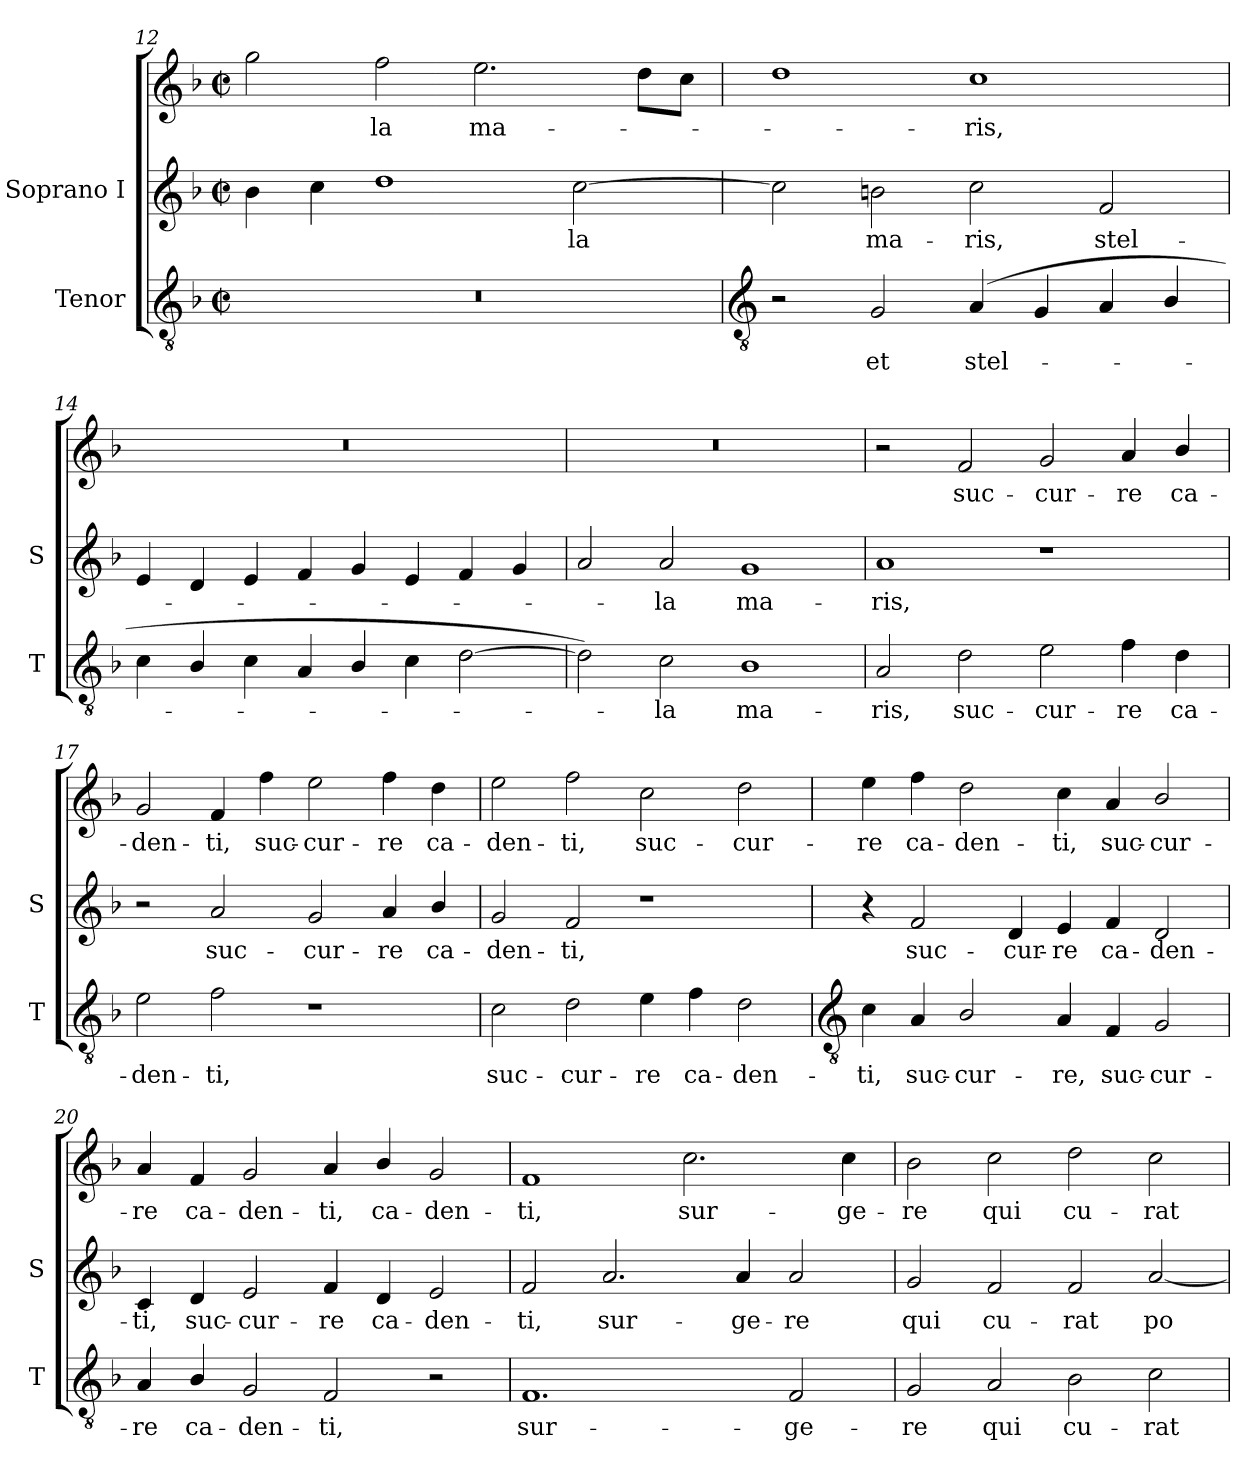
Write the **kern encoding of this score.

**kern	**text	**kern	**text	**kern	**text
*part2	*part2	*part1	*part1	*part1	*part1
*staff3	*staff3	*staff2	*staff2	*staff1	*staff1
*I"Tenor	*	*I"Soprano I	*	*	*
*I'T	*	*I'S	*	*	*
*clefGv2	*	*clefG2	*	*clefG2	*
*k[b-]	*	*k[b-]	*	*k[b-]	*
*F:	*	*F:	*	*F:	*
*M4/2	*	*M4/2	*	*M4/2	*
*met(c|)	*	*met(c|)	*	*met(c|)	*
=12	=12	=12	=12	=12	=12
0r	.	4b-	.	2gg	.
.	.	4cc	.	.	.
!	!	!	!	!	!LO:LY:b
.	.	1dd	.	2ff	la
!	!	!	!	!	!LO:LY:b
.	.	.	.	2.ee	ma-
!	!	!	!LO:LY:b	!	!
.	.	[2cc	la	.	.
.	.	.	.	8ddL	.
.	.	.	.	8ccJ	.
!!LO:LB:g=z
=13	=13	=13	=13	=13	=13
*clefGv2	*	*	*	*	*
2r	.	2cc]	.	1dd	.
!	!LO:LY:b	!	!LO:LY:b	!	!
2G	et	2bn	ma-	.	.
!	!LO:LY:b	!	!LO:LY:b	!	!LO:LY:b
(<4A	stel-	2cc	-ris,	1cc	ris,
4G	.	.	.	.	.
!	!	!	!LO:LY:b	!	!
4A	.	2f	stel-	.	.
4B-/	.	.	.	.	.
=14	=14	=14	=14	=14	=14
4c	.	4e	.	0r	.
4B-/	.	4d	.	.	.
4c	.	4e	.	.	.
4A	.	4f	.	.	.
4B-/	.	4g	.	.	.
4c	.	4e	.	.	.
[2d	.	4f	.	.	.
.	.	4g	.	.	.
=15	=15	=15	=15	=15	=15
2d])	.	2a	.	0r	.
!	!LO:LY:b	!	!LO:LY:b	!	!
2c	-la	2a	la	.	.
!	!LO:LY:b	!	!LO:LY:b	!	!
1B-	ma-	1g	ma-	.	.
=16	=16	=16	=16	=16	=16
!	!LO:LY:b	!	!LO:LY:b	!	!
2A	-ris,	1a	-ris,	2r	.
!	!LO:LY:b	!	!	!	!LO:LY:b
2d	suc-	.	.	2f	-suc-
!	!LO:LY:b	!	!	!	!LO:LY:b
2e	-cur-	1r	.	2g	-cur-
!	!LO:LY:b	!	!	!	!LO:LY:b
4f	-re	.	.	4a	-re
!	!LO:LY:b	!	!	!	!LO:LY:b
4d	ca-	.	.	4b-/	ca-
=17	=17	=17	=17	=17	=17
!	!LO:LY:b	!	!	!	!LO:LY:b
2e	-den-	2r	.	2g	den-
!	!LO:LY:b	!	!LO:LY:b	!	!LO:LY:b
2f	-ti,	2a	-suc-	4f	-ti,
!	!	!	!	!	!LO:LY:b
.	.	.	.	4ff	suc-
!	!	!	!LO:LY:b	!	!LO:LY:b
1r	.	2g	-cur-	2ee	-cur-
!	!	!	!LO:LY:b	!	!LO:LY:b
.	.	4a	-re	4ff	-re
!	!	!	!LO:LY:b	!	!LO:LY:b
.	.	4b-/	ca-	4dd	ca-
=18	=18	=18	=18	=18	=18
!	!LO:LY:b	!	!LO:LY:b	!	!LO:LY:b
2c	suc-	2g	-den-	2ee	-den-
!	!LO:LY:b	!	!LO:LY:b	!	!LO:LY:b
2d	-cur-	2f	-ti,	2ff	-ti,
!	!LO:LY:b	!	!	!	!LO:LY:b
4e	-re	1r	.	2cc	suc-
!	!LO:LY:b	!	!	!	!
4f	ca-	.	.	.	.
!	!LO:LY:b	!	!	!	!LO:LY:b
2d	-den-	.	.	2dd	-cur-
!!LO:LB:g=z
=19	=19	=19	=19	=19	=19
*clefGv2	*	*	*	*	*
!	!LO:LY:b	!	!	!	!LO:LY:b
4c	-ti,	4r	.	4ee	re
!	!LO:LY:b	!	!LO:LY:b	!	!LO:LY:b
4A	suc-	2f	-suc-	4ff	ca-
!	!LO:LY:b	!	!	!	!LO:LY:b
2B-/	-cur-	.	.	2dd	-den-
!	!	!	!LO:LY:b	!	!
.	.	4d	-cur-	.	.
!	!LO:LY:b	!	!LO:LY:b	!	!LO:LY:b
4A	-re,	4e	-re	4cc	-ti,
!	!LO:LY:b	!	!LO:LY:b	!	!LO:LY:b
4F	suc-	4f	ca-	4a	suc-
!	!LO:LY:b	!	!LO:LY:b	!	!LO:LY:b
2G	-cur-	2d	-den-	2b-/	-cur-
=20	=20	=20	=20	=20	=20
!	!LO:LY:b	!	!LO:LY:b	!	!LO:LY:b
4A	-re	4c	-ti,	4a	-re
!	!LO:LY:b	!	!LO:LY:b	!	!LO:LY:b
4B-/	ca-	4d	suc-	4f	ca-
!	!LO:LY:b	!	!LO:LY:b	!	!LO:LY:b
2G	-den-	2e	-cur-	2g	-den-
!	!LO:LY:b	!	!LO:LY:b	!	!LO:LY:b
2F	-ti,	4f	-re	4a	-ti,
!	!	!	!LO:LY:b	!	!LO:LY:b
.	.	4d	ca-	4b-/	ca-
!	!	!	!LO:LY:b	!	!LO:LY:b
2r	.	2e	-den-	2g	-den-
=21	=21	=21	=21	=21	=21
!	!LO:LY:b	!	!LO:LY:b	!	!LO:LY:b
1.F	sur-	2f	-ti,	1f	-ti,
!	!	!	!LO:LY:b	!	!
.	.	2.a	sur-	.	.
!	!	!	!	!	!LO:LY:b
.	.	.	.	2.cc	sur-
!	!	!	!LO:LY:b	!	!
.	.	4a	-ge-	.	.
!	!LO:LY:b	!	!LO:LY:b	!	!
2F	-ge-	2a	-re	.	.
!	!	!	!	!	!LO:LY:b
.	.	.	.	4cc	-ge-
=22	=22	=22	=22	=22	=22
!	!LO:LY:b	!	!LO:LY:b	!	!LO:LY:b
2G	-re	2g	qui	2b-	re
!	!LO:LY:b	!	!LO:LY:b	!	!LO:LY:b
2A	qui	2f	cu-	2cc	qui
!	!LO:LY:b	!	!LO:LY:b	!	!LO:LY:b
2B-	cu-	2f	-rat	2dd	cu-
!	!LO:LY:b	!	!LO:LY:b	!	!LO:LY:b
2c	-rat	[2a	po-	2cc	-rat
=	=	=	=	=	=
*-	*-	*-	*-	*-	*-
